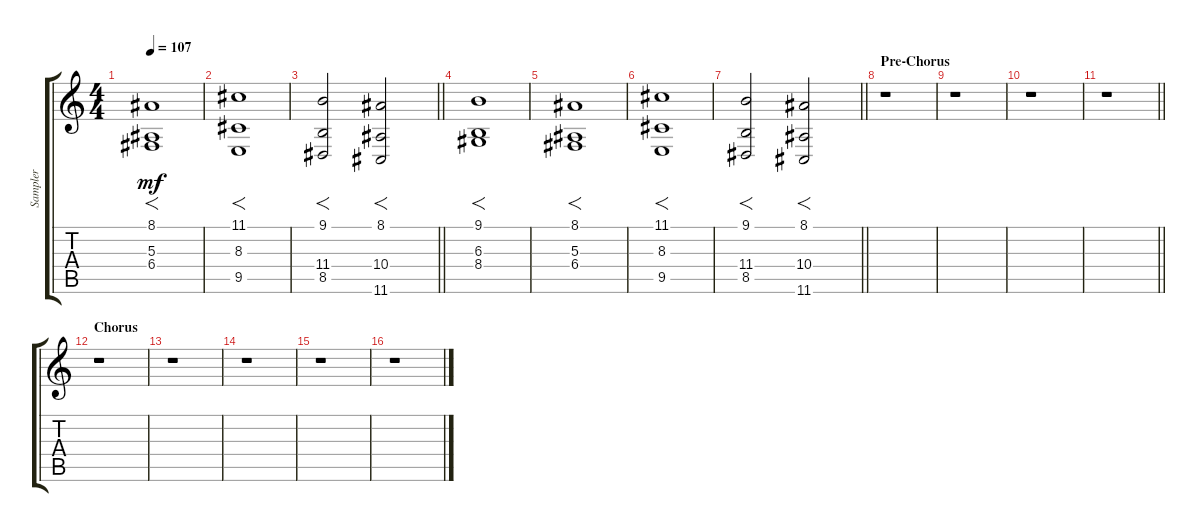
\track ("Sampler " "Sampler ") {instrument stringensemble2}
\staff {score tabs}
\tuning (D4 A3 F3 C3 G2 D2) {hide}
\ts (4 4)
\tempo 107
\clef g2
\ks c
(8.1 5.3 6.4).1{f dy mf} |
(11.1 8.3 9.5).1{f} |
\barLineRight lightlight
(9.1 11.4 8.5).2{f} (8.1 10.4 11.6).2{f} |
(9.1 6.3 8.4).1{f} |
(8.1 5.3 6.4).1{f} |
(11.1 8.3 9.5).1{f} |
\barLineRight lightlight
(9.1 11.4 8.5).2{f} (8.1 10.4 11.6).2{f} |
\section ("" "Pre-Chorus")
r.1 |
r.1 |
r.1 |
\barLineRight lightlight
r.1 |
\section ("" "Chorus")
r.1 |
r.1 |
r.1 |
r.1 |
r.1
